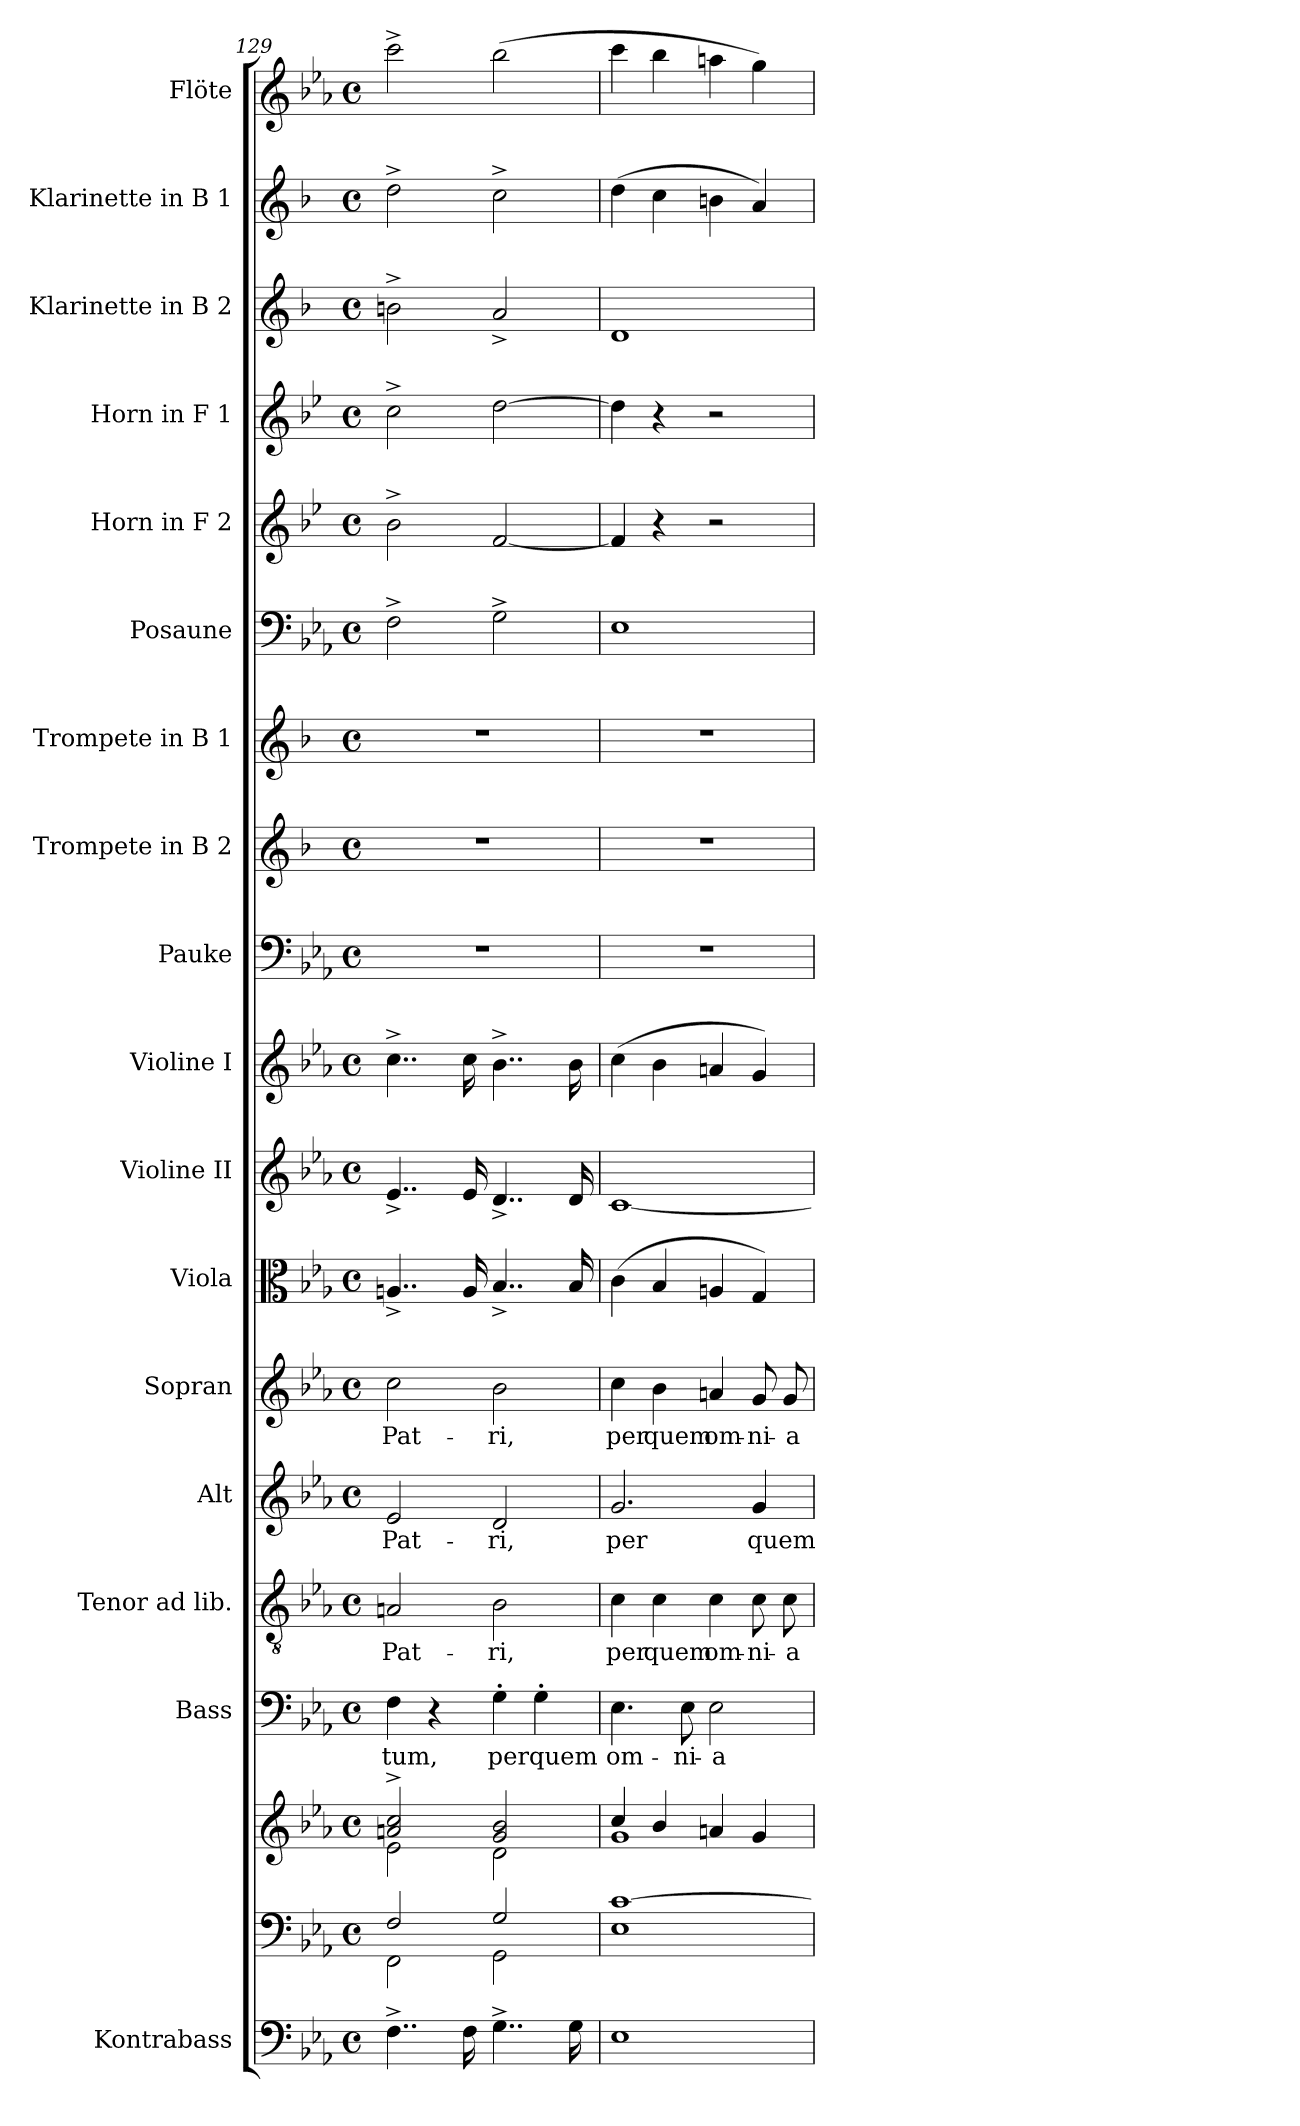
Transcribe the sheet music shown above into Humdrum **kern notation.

**kern	**kern	**kern	**kern	**text	**kern	**text	**kern	**text	**kern	**text	**kern	**kern	**kern	**kern	**kern	**kern	**kern	**kern	**kern	**kern	**kern	**kern
*part18	*part17	*part17	*part16	*part16	*part15	*part15	*part14	*part14	*part13	*part13	*part12	*part11	*part10	*part9	*part8	*part7	*part6	*part5	*part4	*part3	*part2	*part1
*staff19	*staff18	*staff17	*staff16	*staff16	*staff15	*staff15	*staff14	*staff14	*staff13	*staff13	*staff12	*staff11	*staff10	*staff9	*staff8	*staff7	*staff6	*staff5	*staff4	*staff3	*staff2	*staff1
*I"Kontrabass	*	*	*I"Bass	*	*I"Tenor ad lib.	*	*I"Alt	*	*I"Sopran	*	*I"Viola	*I"Violine II	*I"Violine I	*I"Pauke	*I"Trompete in B 2	*I"Trompete in B 1	*I"Posaune	*I"Horn in F 2	*I"Horn in F 1	*I"Klarinette in B 2	*I"Klarinette in B 1	*I"Flöte
*I'Kb.	*	*	*I'B	*	*I'T	*	*I'A	*	*I'S	*	*I'Vla.	*I'Vl. II	*I'Vl. I	*I'Pk.	*	*	*I'Pos.	*I'Hrn. 2	*I'Hrn. 1	*	*	*I'Fl.
*clefF4	*clefF4	*clefG2	*clefF4	*	*clefGv2	*	*clefG2	*	*clefG2	*	*clefC3	*clefG2	*clefG2	*clefF4	*clefG2	*clefG2	*clefF4	*clefG2	*clefG2	*clefG2	*clefG2	*clefG2
*ITrd7c12	*	*	*	*	*	*	*	*	*	*	*	*	*	*	*ITrd1c2	*ITrd1c2	*	*ITrd4c7	*ITrd4c7	*ITrd1c2	*ITrd1c2	*
*k[b-e-a-]	*k[b-e-a-]	*k[b-e-a-]	*k[b-e-a-]	*	*k[b-e-a-]	*	*k[b-e-a-]	*	*k[b-e-a-]	*	*k[b-e-a-]	*k[b-e-a-]	*k[b-e-a-]	*k[b-e-a-]	*k[b-e-a-]	*k[b-e-a-]	*k[b-e-a-]	*k[b-e-a-]	*k[b-e-a-]	*k[b-e-a-]	*k[b-e-a-]	*k[b-e-a-]
*E-:	*E-:	*E-:	*E-:	*	*E-:	*	*E-:	*	*E-:	*	*E-:	*E-:	*E-:	*E-:	*E-:	*E-:	*E-:	*E-:	*E-:	*E-:	*E-:	*E-:
*M4/4	*M4/4	*M4/4	*M4/4	*	*M4/4	*	*M4/4	*	*M4/4	*	*M4/4	*M4/4	*M4/4	*M4/4	*M4/4	*M4/4	*M4/4	*M4/4	*M4/4	*M4/4	*M4/4	*M4/4
*met(c)	*met(c)	*met(c)	*met(c)	*	*met(c)	*	*met(c)	*	*met(c)	*	*met(c)	*met(c)	*met(c)	*met(c)	*met(c)	*met(c)	*met(c)	*met(c)	*met(c)	*met(c)	*met(c)	*met(c)
=129	=129	=129	=129	=129	=129	=129	=129	=129	=129	=129	=129	=129	=129	=129	=129	=129	=129	=129	=129	=129	=129	=129
*	*^	*^	*	*	*	*	*	*	*	*	*	*	*	*	*	*	*	*	*	*	*	*
!	!	!	!	!	!	!LO:LY:b	!	!LO:LY:b	!	!LO:LY:b	!	!LO:LY:b	!	!	!	!	!	!	!	!	!	!	!	!
4..FF^>\	2F/	2FF\	2an/^> 2cc/^>	2e-\	4F\	-tum,	2An/	Pat-	2e-/	Pat-	2cc\	Pat-	4..An^</	4..e-^</	4..cc^>\	1r	1r	1r	2F^>\	2e-^>\	2f^>\	2an^>\	2cc^>\	2ccc^>\
.	.	.	.	.	4r	.	.	.	.	.	.	.	.	.	.	.	.	.	.	.	.	.	.	.
16FF\	.	.	.	.	.	.	.	.	.	.	.	.	16A/	16e-/	16cc\	.	.	.	.	.	.	.	.	.
!	!	!	!	!	!	!LO:LY:b	!	!LO:LY:b	!	!LO:LY:b	!	!LO:LY:b	!	!	!	!	!	!	!	!	!	!	!	!
4..GG^>\	2G/	2GG\	2g/ 2b-/	2d\	4G'>\	per	2B-\	-ri,	2d/	-ri,	2b-\	-ri,	4..B-^</	4..d^</	4..b-^>\	.	.	.	2G^>\	[2B-/	[2g\	2g^</	2b-^>\	(>2bb-\
!	!	!	!	!	!	!LO:LY:b	!	!	!	!	!	!	!	!	!	!	!	!	!	!	!	!	!	!
.	.	.	.	.	4G'>\	quem	.	.	.	.	.	.	.	.	.	.	.	.	.	.	.	.	.	.
16GG\	.	.	.	.	.	.	.	.	.	.	.	.	16B-/	16d/	16b-\	.	.	.	.	.	.	.	.	.
=130	=130	=130	=130	=130	=130	=130	=130	=130	=130	=130	=130	=130	=130	=130	=130	=130	=130	=130	=130	=130	=130	=130	=130	=130
!	!	!	!	!	!	!LO:LY:b	!	!LO:LY:b	!	!LO:LY:b	!	!LO:LY:b	!	!	!	!	!	!	!	!	!	!	!	!
1EE-	[>1c	1E-	4cc/	1g	4.E-\	om-	4c\	per	2.g/	per	4cc\	per	(<4c\	[1c	(>4cc\	1r	1r	1r	1E-	4B-/]	4g\]	1c	(>4cc\	4ccc\
!	!	!	!	!	!	!	!	!LO:LY:b	!	!	!	!LO:LY:b	!	!	!	!	!	!	!	!	!	!	!	!
.	.	.	4b-/	.	.	.	4c\	quem	.	.	4b-\	quem	4B-/	.	4b-\	.	.	.	.	4r	4r	.	4b-\	4bb-\
!	!	!	!	!	!	!LO:LY:b	!	!	!	!	!	!	!	!	!	!	!	!	!	!	!	!	!	!
.	.	.	.	.	8E-\	-ni-	.	.	.	.	.	.	.	.	.	.	.	.	.	.	.	.	.	.
!	!	!	!	!	!	!LO:LY:b	!	!LO:LY:b	!	!	!	!LO:LY:b	!	!	!	!	!	!	!	!	!	!	!	!
.	.	.	4an/	.	2E-\	-a	4c\	om-	.	.	4an/	om-	4An/	.	4an/	.	.	.	.	2r	2r	.	4an\	4aan\
!	!	!	!	!	!	!	!	!LO:LY:b	!	!LO:LY:b	!	!LO:LY:b	!	!	!	!	!	!	!	!	!	!	!	!
.	.	.	4g/	.	.	.	8c\	-ni-	4g/	quem	8g/	-ni-	4G/)	.	4g/)	.	.	.	.	.	.	.	4g/)	4gg\)
!	!	!	!	!	!	!	!	!LO:LY:b	!	!	!	!LO:LY:b	!	!	!	!	!	!	!	!	!	!	!	!
.	.	.	.	.	.	.	8c\	-a	.	.	8g/	-a	.	.	.	.	.	.	.	.	.	.	.	.
*	*v	*v	*	*	*	*	*	*	*	*	*	*	*	*	*	*	*	*	*	*	*	*	*	*
*	*	*v	*v	*	*	*	*	*	*	*	*	*	*	*	*	*	*	*	*	*	*	*	*
=	=	=	=	=	=	=	=	=	=	=	=	=	=	=	=	=	=	=	=	=	=	=
*-	*-	*-	*-	*-	*-	*-	*-	*-	*-	*-	*-	*-	*-	*-	*-	*-	*-	*-	*-	*-	*-	*-
